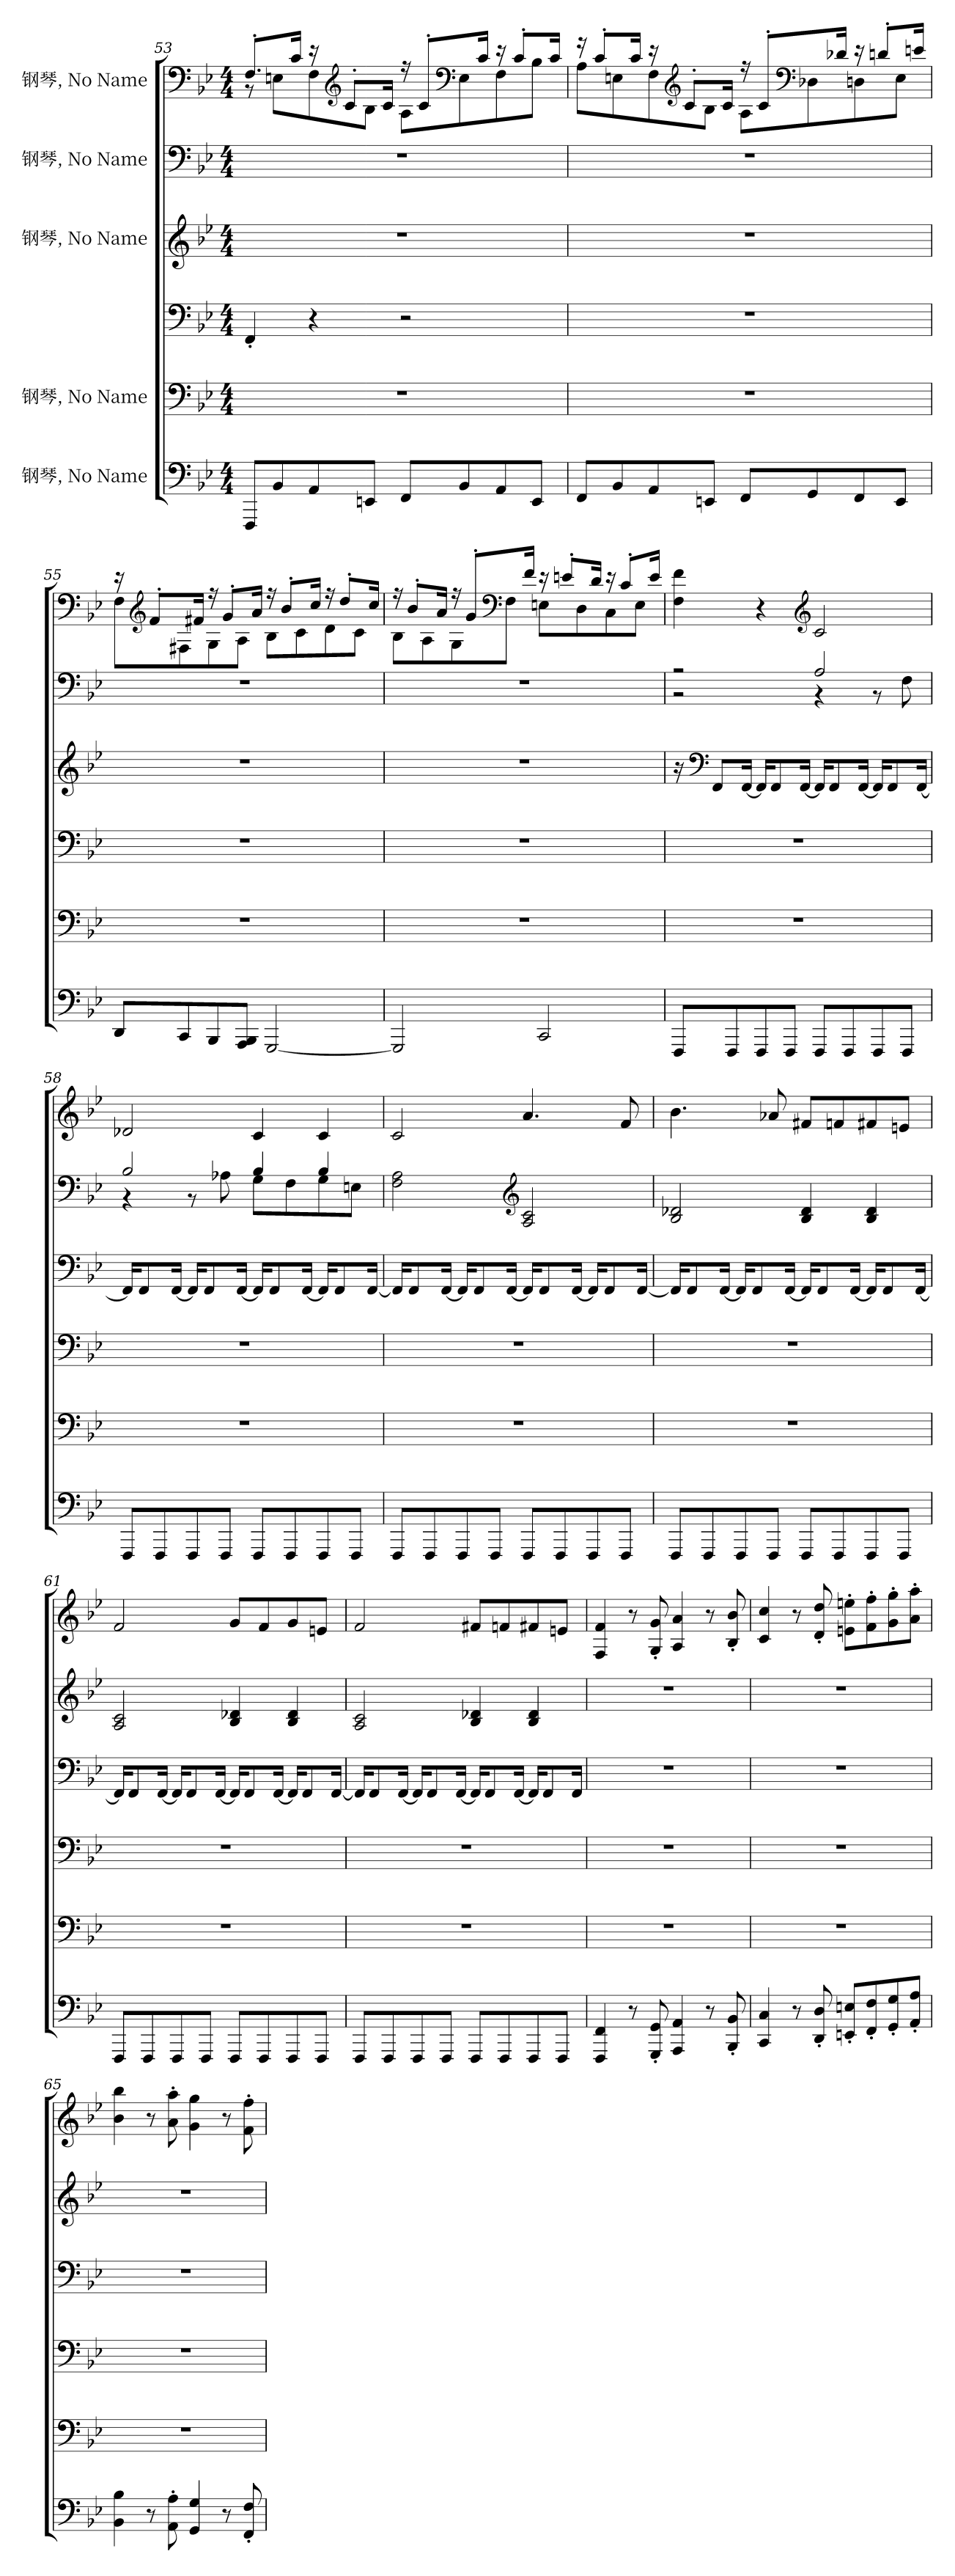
**kern	**kern	**kern	**kern	**kern	**kern
*part5	*part4	*part4	*part3	*part2	*part1
*staff6	*staff5	*staff4	*staff3	*staff2	*staff1
*I"钢琴, No Name	*I"钢琴, No Name	*	*I"钢琴, No Name	*I"钢琴, No Name	*I"钢琴, No Name
*clefF4	*clefF4	*clefF4	*clefG2	*clefF4	*clefF4
*k[b-e-]	*k[b-e-]	*k[b-e-]	*k[b-e-]	*k[b-e-]	*k[b-e-]
*M4/4	*M4/4	*M4/4	*M4/4	*M4/4	*M4/4
*MM145	*MM145	*MM145	*MM145	*MM145	*MM145
=53	=53	=53	=53	=53	=53
*	*	*	*	*	*^
8FFF/L	1r	4FF'/	1r	1r	8.F'/L	8r
8BB-/	.	.	.	.	.	8En\L
.	.	.	.	.	16c/Jk	.
8AA/	.	4r	.	.	16r	8F\
*	*	*	*	*	*clefG2	*
.	.	.	.	.	8c'/L	.
8EEn/J	.	.	.	.	.	8B-\J
.	.	.	.	.	16c/Jk	.
8FF/L	.	2r	.	.	16r	8A\L
.	.	.	.	.	8c'/L	.
*	*	*	*	*	*clefF4	*
8BB-/	.	.	.	.	.	8E\
.	.	.	.	.	16c/Jk	.
8AA/	.	.	.	.	16r	8F\
.	.	.	.	.	8c'/L	.
8EE/J	.	.	.	.	.	8B-\J
.	.	.	.	.	16c/Jk	.
!!LO:PB:g=z	!!
=54	=54	=54	=54	=54	=54	=54
8FF/L	1r	1r	1r	1r	16r	8A\L
.	.	.	.	.	8c'/L	.
8BB-/	.	.	.	.	.	8En\
.	.	.	.	.	16c/Jk	.
8AA/	.	.	.	.	16r	8F\
*	*	*	*	*	*clefG2	*
.	.	.	.	.	8c'/L	.
8EEn/J	.	.	.	.	.	8B-\J
.	.	.	.	.	16c/Jk	.
8FF/L	.	.	.	.	16r	8A\L
.	.	.	.	.	8c'/L	.
*	*	*	*	*	*clefF4	*
8GG/	.	.	.	.	.	8D-X\
.	.	.	.	.	16d-X/Jk	.
8FF/	.	.	.	.	16r	8Dn\
.	.	.	.	.	8dn'/L	.
8EE/J	.	.	.	.	.	8E\J
.	.	.	.	.	16en/Jk	.
!!LO:LB:g=z	!!
=55	=55	=55	=55	=55	=55	=55
8DD/L	1r	1r	1r	1r	16r	8F\L
*	*	*	*	*	*clefG2	*
.	.	.	.	.	8f'/L	.
8CC/	.	.	.	.	.	8F#X\
.	.	.	.	.	16f#X/Jk	.
8BBB-/	.	.	.	.	16r	8G\
.	.	.	.	.	8g'/L	.
8AAA/ 8BBB-/J	.	.	.	.	.	8A\J
*	*	*	*	*	*MM143	*
.	.	.	.	.	16a/Jk	.
*	*	*	*	*	*MM145	*
[2GGG/	.	.	.	.	16r	8B-\L
.	.	.	.	.	8b-'/L	.
.	.	.	.	.	.	8c\
.	.	.	.	.	16cc/Jk	.
.	.	.	.	.	16r	8d\
.	.	.	.	.	8dd'/L	.
.	.	.	.	.	.	8c\J
.	.	.	.	.	16cc/Jk	.
=56	=56	=56	=56	=56	=56	=56
2GGG/]	1r	1r	1r	1r	16r	8B-\L
.	.	.	.	.	8b-'/L	.
.	.	.	.	.	.	8A\
.	.	.	.	.	16a/Jk	.
.	.	.	.	.	16r	8G\
.	.	.	.	.	8g'/L	.
*	*	*	*	*	*clefF4	*
.	.	.	.	.	.	8F\J
*	*	*	*	*	*MM143	*
.	.	.	.	.	16f/Jk	.
*	*	*	*	*	*MM145	*
2CC/	.	.	.	.	16r	8En\L
.	.	.	.	.	8en'/L	.
.	.	.	.	.	.	8D\
.	.	.	.	.	16d/Jk	.
.	.	.	.	.	16r	8C\
.	.	.	.	.	8c'/L	.
*	*	*	*	*	*MM143	*
.	.	.	.	.	.	8E\J
*	*	*	*	*	*MM140	*
.	.	.	.	.	16e/Jk	.
*	*	*	*	*	*v	*v
!!LO:PB:g=z
=57	=57	=57	=57	=57	=57
*	*	*	*	*	*MM145
*	*	*	*	*^	*
8FFF/L	1r	1r	16r	2r	2r	4F\ 4f\
*	*	*	*clefF4	*	*	*
.	.	.	8FF/L	.	.	.
8FFF/	.	.	.	.	.	.
.	.	.	[16FF/Jk	.	.	.
8FFF/	.	.	16FF/KL]	.	.	4r
.	.	.	8FF/	.	.	.
8FFF/J	.	.	.	.	.	.
.	.	.	[16FF/Jk	.	.	.
*	*	*	*	*	*	*clefG2
8FFF/L	.	.	16FF/KL]	2A/	4r	2c/
.	.	.	8FF/	.	.	.
8FFF/	.	.	.	.	.	.
.	.	.	[16FF/Jk	.	.	.
8FFF/	.	.	16FF/KL]	.	8r	.
.	.	.	8FF/	.	.	.
8FFF/J	.	.	.	.	8F\	.
.	.	.	[16FF/Jk	.	.	.
=58	=58	=58	=58	=58	=58	=58
8FFF/L	1r	1r	16FF/KL]	2B-/	4r	2d-X/
.	.	.	8FF/	.	.	.
8FFF/	.	.	.	.	.	.
.	.	.	[16FF/Jk	.	.	.
8FFF/	.	.	16FF/KL]	.	8r	.
.	.	.	8FF/	.	.	.
8FFF/J	.	.	.	.	8A-X\	.
.	.	.	[16FF/Jk	.	.	.
8FFF/L	.	.	16FF/KL]	4B-/	8G\L	4c/
.	.	.	8FF/	.	.	.
8FFF/	.	.	.	.	8F\	.
.	.	.	[16FF/Jk	.	.	.
8FFF/	.	.	16FF/KL]	4B-/	8G\	4c/
.	.	.	8FF/	.	.	.
8FFF/J	.	.	.	.	8En\J	.
.	.	.	[16FF/Jk	.	.	.
*	*	*	*	*v	*v	*
=59	=59	=59	=59	=59	=59
8FFF/L	1r	1r	16FF/KL]	2F\ 2A\	2c/
.	.	.	8FF/	.	.
8FFF/	.	.	.	.	.
.	.	.	[16FF/Jk	.	.
8FFF/	.	.	16FF/KL]	.	.
.	.	.	8FF/	.	.
8FFF/J	.	.	.	.	.
.	.	.	[16FF/Jk	.	.
*	*	*	*	*clefG2	*
8FFF/L	.	.	16FF/KL]	2A/ 2c/	4.a/
.	.	.	8FF/	.	.
8FFF/	.	.	.	.	.
.	.	.	[16FF/Jk	.	.
8FFF/	.	.	16FF/KL]	.	.
.	.	.	8FF/	.	.
8FFF/J	.	.	.	.	8f/
.	.	.	[16FF/Jk	.	.
!!LO:LB:g=z
=60	=60	=60	=60	=60	=60
8FFF/L	1r	1r	16FF/KL]	2B-/ 2d-X/	4.b-\
.	.	.	8FF/	.	.
8FFF/	.	.	.	.	.
.	.	.	[16FF/Jk	.	.
8FFF/	.	.	16FF/KL]	.	.
.	.	.	8FF/	.	.
8FFF/J	.	.	.	.	8a-X/
.	.	.	[16FF/Jk	.	.
8FFF/L	.	.	16FF/KL]	4B-/ 4d-/	8f#X/L
.	.	.	8FF/	.	.
8FFF/	.	.	.	.	8fn/
.	.	.	[16FF/Jk	.	.
8FFF/	.	.	16FF/KL]	4B-/ 4d-/	8f#X/
.	.	.	8FF/	.	.
8FFF/J	.	.	.	.	8en/J
.	.	.	[16FF/Jk	.	.
=61	=61	=61	=61	=61	=61
8FFF/L	1r	1r	16FF/KL]	2A/ 2c/	2f/
.	.	.	8FF/	.	.
8FFF/	.	.	.	.	.
.	.	.	[16FF/Jk	.	.
8FFF/	.	.	16FF/KL]	.	.
.	.	.	8FF/	.	.
8FFF/J	.	.	.	.	.
.	.	.	[16FF/Jk	.	.
8FFF/L	.	.	16FF/KL]	4B-/ 4d-X/	8g/L
.	.	.	8FF/	.	.
8FFF/	.	.	.	.	8f/
.	.	.	[16FF/Jk	.	.
8FFF/	.	.	16FF/KL]	4B-/ 4d-/	8g/
.	.	.	8FF/	.	.
8FFF/J	.	.	.	.	8en/J
.	.	.	[16FF/Jk	.	.
=62	=62	=62	=62	=62	=62
8FFF/L	1r	1r	16FF/KL]	2A/ 2c/	2f/
.	.	.	8FF/	.	.
8FFF/	.	.	.	.	.
.	.	.	[16FF/Jk	.	.
8FFF/	.	.	16FF/KL]	.	.
.	.	.	8FF/	.	.
8FFF/J	.	.	.	.	.
.	.	.	[16FF/Jk	.	.
8FFF/L	.	.	16FF/KL]	4B-/ 4d-X/	8f#X/L
.	.	.	8FF/	.	.
8FFF/	.	.	.	.	8fn/
.	.	.	[16FF/Jk	.	.
8FFF/	.	.	16FF/KL]	4B-/ 4d-/	8f#X/
.	.	.	8FF/	.	.
*	*	*	*	*	*MM121
8FFF/J	.	.	.	.	8en/J
.	.	.	16FF/Jk	.	.
!!LO:PB:g=z
=63	=63	=63	=63	=63	=63
*	*	*	*	*	*MM145
4FFF/ 4FF/	1r	1r	1r	1r	4F/ 4f/
8r	.	.	.	.	8r
8GGG/' 8GG/'	.	.	.	.	8G/' 8g/'
*	*	*	*	*	*MM145
4AAA/ 4AA/	.	.	.	.	4A/ 4a/
8r	.	.	.	.	8r
8BBB-/' 8BB-/'	.	.	.	.	8B-/' 8b-/'
=64	=64	=64	=64	=64	=64
*	*	*	*	*	*MM145
4CC/ 4C/	1r	1r	1r	1r	4c/ 4cc/
8r	.	.	.	.	8r
8DD/' 8D/'	.	.	.	.	8d/' 8dd/'
8EEn/' 8En/'L	.	.	.	.	8en\' 8een\'L
8FF/' 8F/'	.	.	.	.	8f\' 8ff\'
8GG/' 8G/'	.	.	.	.	8g\' 8gg\'
8AA/' 8A/'J	.	.	.	.	8a\' 8aa\'J
=65	=65	=65	=65	=65	=65
*	*	*	*	*	*MM145
4BB-\ 4B-\	1r	1r	1r	1r	4b-\ 4bb-\
8r	.	.	.	.	8r
8AA\' 8A\'	.	.	.	.	8a\' 8aa\'
*	*	*	*	*	*MM145
4GG/ 4G/	.	.	.	.	4g\ 4gg\
8r	.	.	.	.	8r
8FF/' 8F/'	.	.	.	.	8f\' 8ff\'
=	=	=	=	=	=
*-	*-	*-	*-	*-	*-
